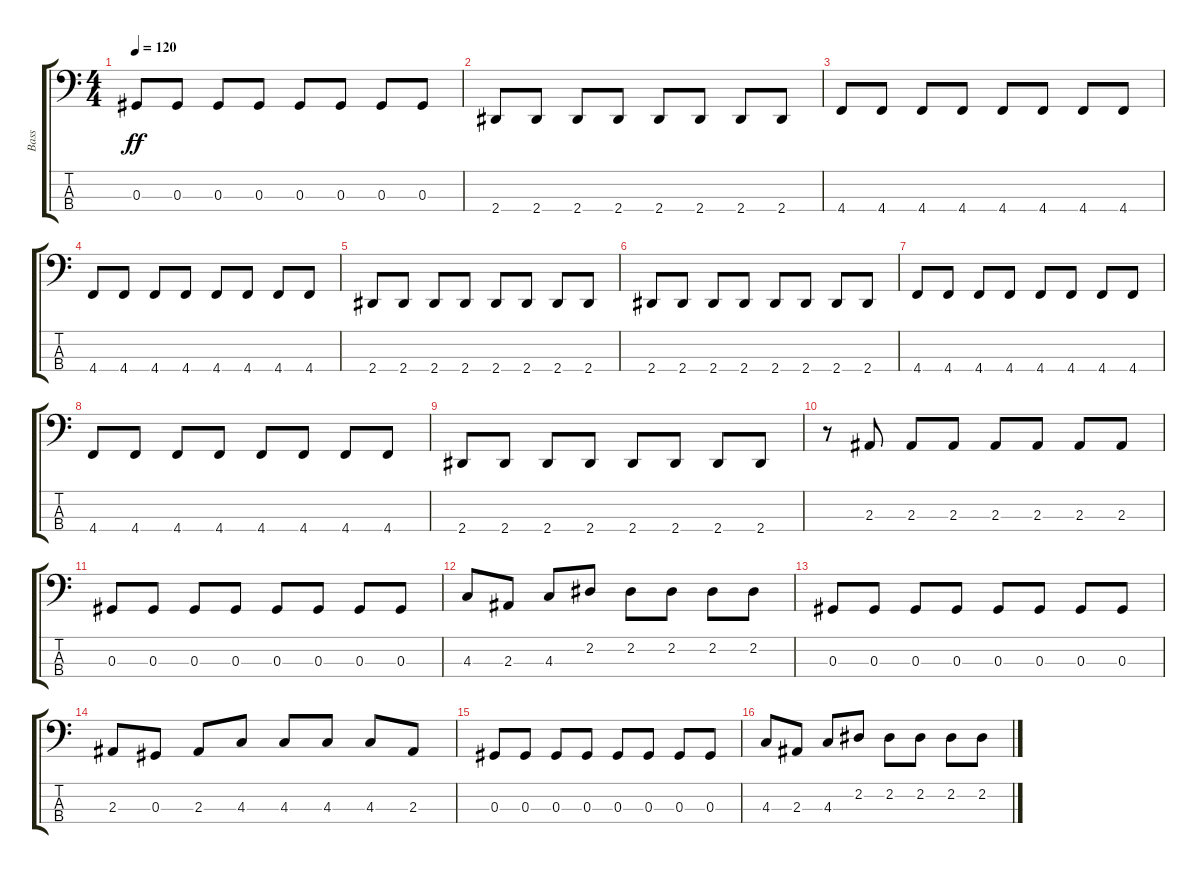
\track ("Bass" "Bass") {instrument electricbasspick}
\staff {score tabs}
\tuning (Gb2 Db2 Ab1 Db1) {hide}
\ts (4 4)
\tempo 120
\clef f4
\ks c
0.3.8{dy ff} 0.3.8 0.3.8 0.3.8 0.3.8 0.3.8 0.3.8 0.3.8 |
2.4.8 2.4.8 2.4.8 2.4.8 2.4.8 2.4.8 2.4.8 2.4.8 |
4.4.8 4.4.8 4.4.8 4.4.8 4.4.8 4.4.8 4.4.8 4.4.8 |
4.4.8 4.4.8 4.4.8 4.4.8 4.4.8 4.4.8 4.4.8 4.4.8 |
2.4.8 2.4.8 2.4.8 2.4.8 2.4.8 2.4.8 2.4.8 2.4.8 |
2.4.8 2.4.8 2.4.8 2.4.8 2.4.8 2.4.8 2.4.8 2.4.8 |
4.4.8 4.4.8 4.4.8 4.4.8 4.4.8 4.4.8 4.4.8 4.4.8 |
4.4.8 4.4.8 4.4.8 4.4.8 4.4.8 4.4.8 4.4.8 4.4.8 |
2.4.8 2.4.8 2.4.8 2.4.8 2.4.8 2.4.8 2.4.8 2.4.8 |
r.8 2.3.8 2.3.8 2.3.8 2.3.8 2.3.8 2.3.8 2.3.8 |
0.3.8 0.3.8 0.3.8 0.3.8 0.3.8 0.3.8 0.3.8 0.3.8 |
4.3.8 2.3.8 4.3.8 2.2.8 2.2.8 2.2.8 2.2.8 2.2.8 |
0.3.8 0.3.8 0.3.8 0.3.8 0.3.8 0.3.8 0.3.8 0.3.8 |
2.3.8 0.3.8 2.3.8 4.3.8 4.3.8 4.3.8 4.3.8 2.3.8 |
0.3.8 0.3.8 0.3.8 0.3.8 0.3.8 0.3.8 0.3.8 0.3.8 |
4.3.8 2.3.8 4.3.8 2.2.8 2.2.8 2.2.8 2.2.8 2.2.8
